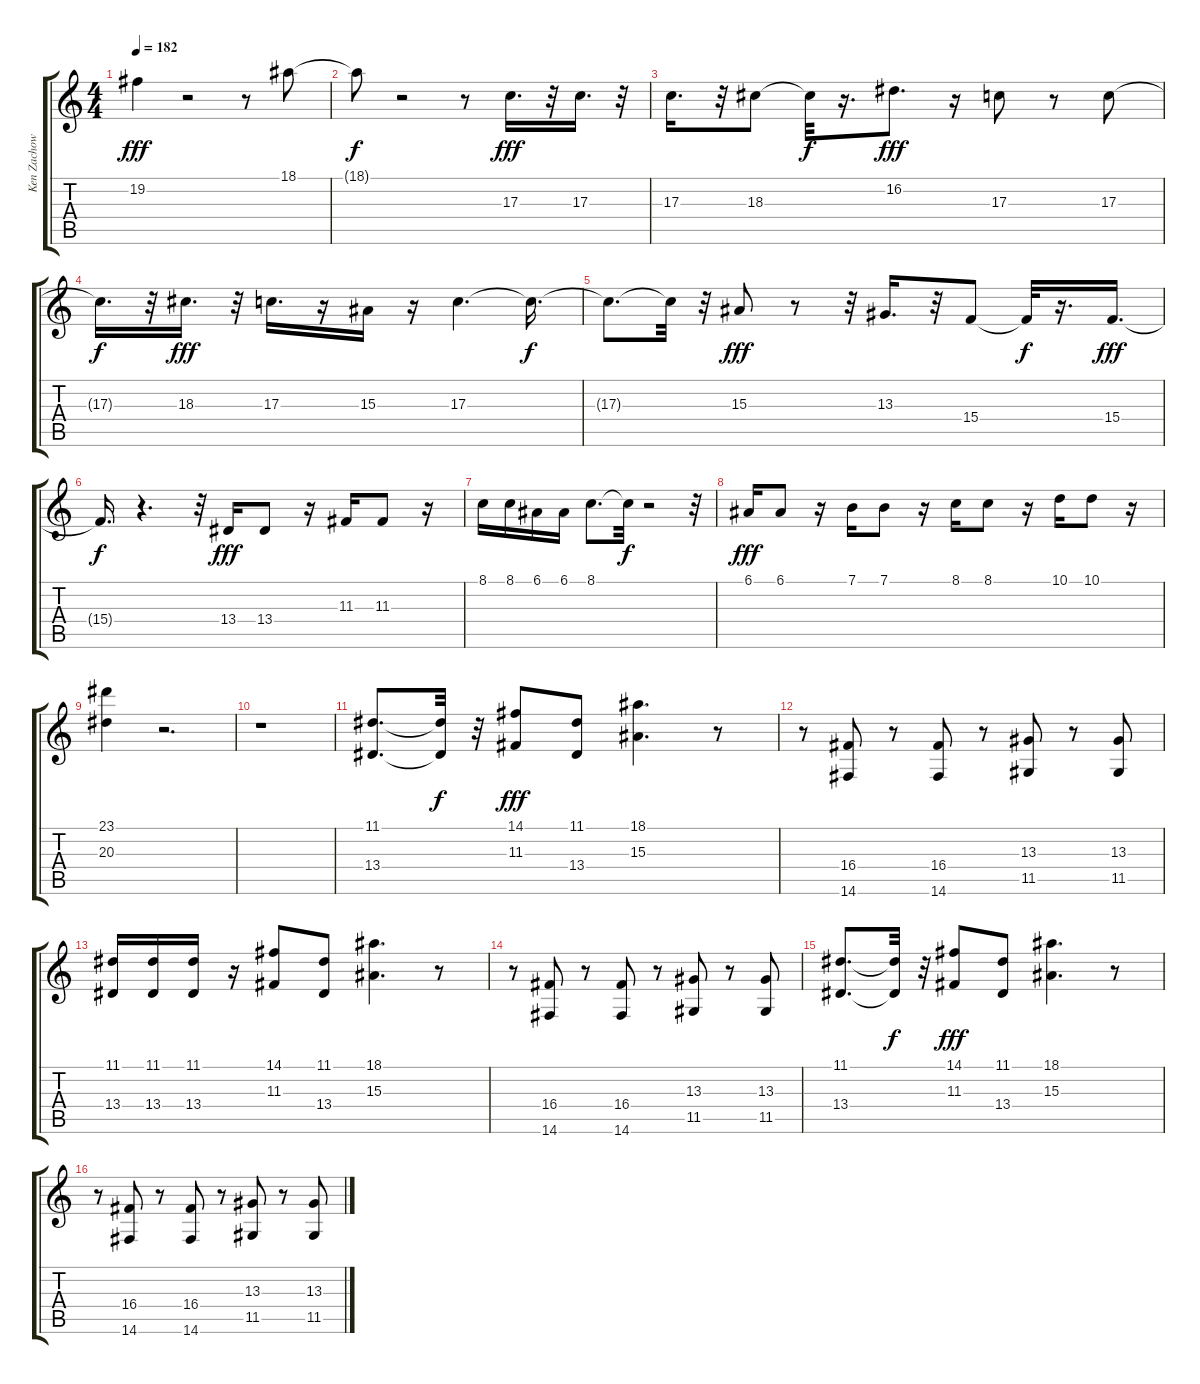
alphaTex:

\track ("Ken Zachow" "Ken Zachow") {instrument trumpet}
\staff {score tabs}
\tuning (E4 B3 G3 D3 A2 E2) {hide}
\ts (4 4)
\tempo 182
\clef g2
\ks c
19.2.4{dy fff} r.2 r.8 18.1.8 |
18.1{t}.8{dy f} r.2 r.8 17.3.16{d dy fff} r.32 17.3.16{d} r.32 |
17.3.16{d} r.32 18.3.8 18.3{t}.32{dy f} r.16{d} 16.2.8{d dy fff} r.16 17.3.8 r.8 17.3.8 |
17.3{t}.16{d dy f} r.32 18.3.16{d dy fff} r.32 17.3.16{d} r.16 15.3.16 r.16 17.3.4{d} 17.3{t}.16{d dy f} |
17.3{t}.8{d} 17.3{t}.32 r.32 15.3.8{dy fff} r.8 r.32 13.3.16{d} r.32 15.4.8 15.4{t}.32{dy f} r.16{d} 15.4.16{d dy fff} |
15.4{t}.16{d dy f} r.4{d} r.32 13.4.16{dy fff} 13.4.8 r.16 11.3.16 11.3.8 r.16 |
8.1.16 8.1.16 6.1.16 6.1.16 8.1.8{d} 8.1{t}.32{dy f} r.2 r.32 |
6.1.16{dy fff} 6.1.8 r.16 7.1.16 7.1.8 r.16 8.1.16 8.1.8 r.16 10.1.16 10.1.8 r.16 |
(23.1 20.3).4 r.2{d} |
r.1 |
(11.1 13.4).8{d} (11.1{t} 13.4{t}).32{dy f} r.32 (14.1 11.3).8{dy fff} (11.1 13.4).8 (18.1 15.3).4{d} r.8 |
r.8 (16.4 14.6).8 r.8 (16.4 14.6).8 r.8 (13.3 11.5).8 r.8 (13.3 11.5).8 |
(11.1 13.4).16 (11.1 13.4).16 (11.1 13.4).16 r.16 (14.1 11.3).8 (11.1 13.4).8 (18.1 15.3).4{d} r.8 |
r.8 (16.4 14.6).8 r.8 (16.4 14.6).8 r.8 (13.3 11.5).8 r.8 (13.3 11.5).8 |
(11.1 13.4).8{d} (11.1{t} 13.4{t}).32{dy f} r.32 (14.1 11.3).8{dy fff} (11.1 13.4).8 (18.1 15.3).4{d} r.8 |
r.8 (16.4 14.6).8 r.8 (16.4 14.6).8 r.8 (13.3 11.5).8 r.8 (13.3 11.5).8
